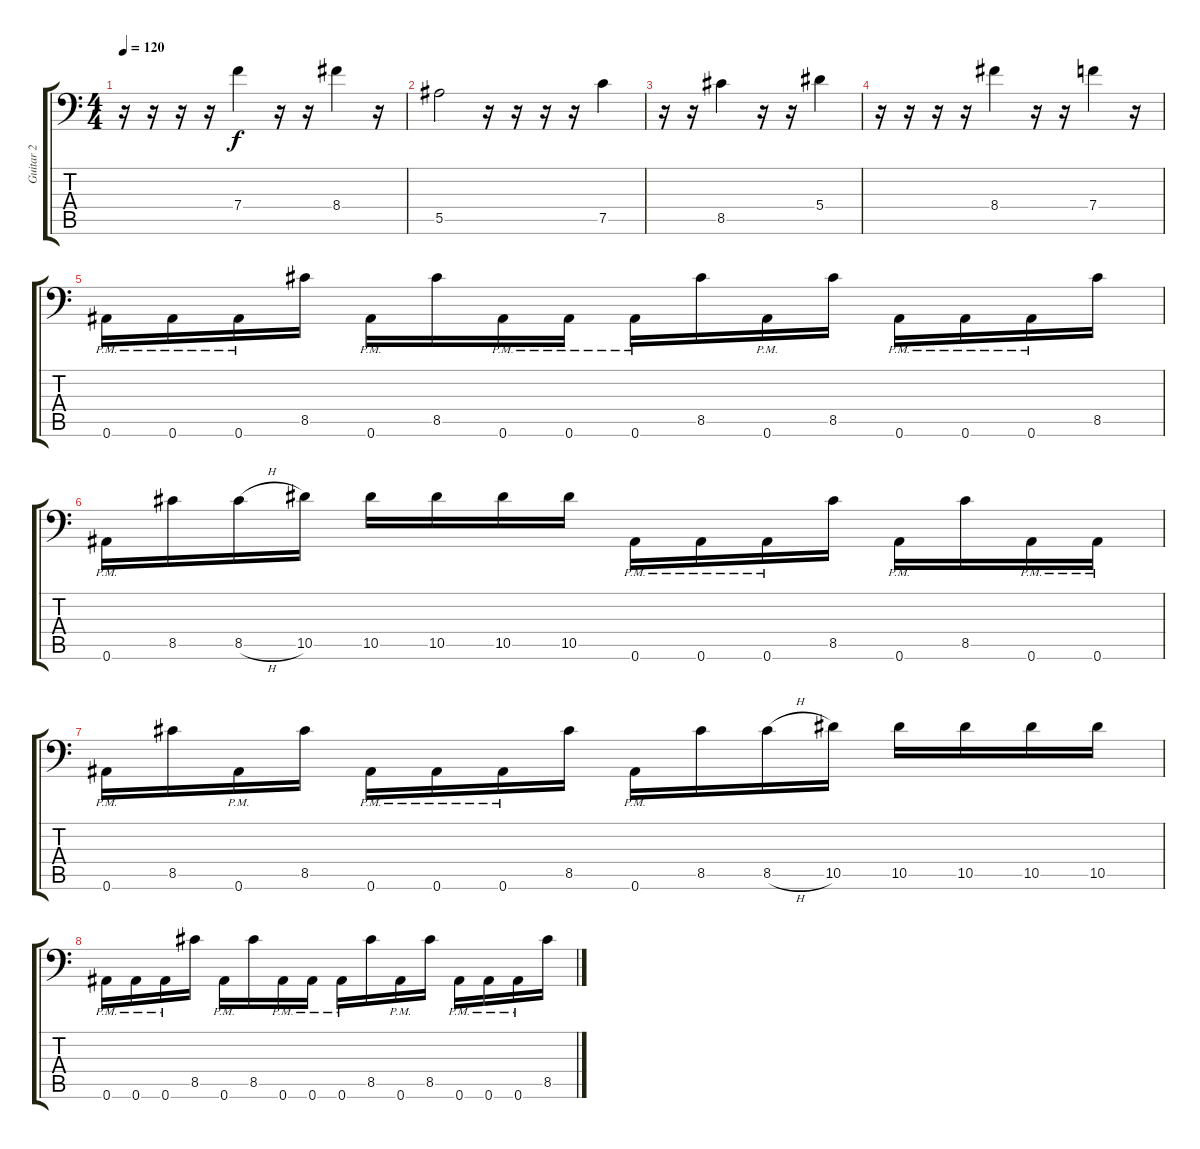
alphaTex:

\track ("Guitar 2" "Guitar 2") {instrument distortionguitar}
\staff {score tabs}
\tuning (C4 G3 Eb3 Bb2 F2 Bb1) {hide}
\ts (4 4)
\tempo 120
\clef f4
\ks c
r.16{dy f} r.16 r.16 r.16 7.4.4 r.16 r.16 8.4.4 r.16 |
5.5.2 r.16 r.16 r.16 r.16 7.5.4 |
r.16 r.16 8.5.4 r.16 r.16 5.4.4 |
r.16 r.16 r.16 r.16 8.4.4 r.16 r.16 7.4.4 r.16 |
0.6{pm}.16 0.6{pm}.16 0.6{pm}.16 8.5.16 0.6{pm}.16 8.5.16 0.6{pm}.16 0.6{pm}.16 0.6{pm}.16 8.5.16 0.6{pm}.16 8.5.16 0.6{pm}.16 0.6{pm}.16 0.6{pm}.16 8.5.16 |
0.6{pm}.16 8.5.16 8.5{h}.16 10.5.16 10.5.16 10.5.16 10.5.16 10.5.16 0.6{pm}.16 0.6{pm}.16 0.6{pm}.16 8.5.16 0.6{pm}.16 8.5.16 0.6{pm}.16 0.6{pm}.16 |
0.6{pm}.16 8.5.16 0.6{pm}.16 8.5.16 0.6{pm}.16 0.6{pm}.16 0.6{pm}.16 8.5.16 0.6{pm}.16 8.5.16 8.5{h}.16 10.5.16 10.5.16 10.5.16 10.5.16 10.5.16 |
0.6{pm}.16 0.6{pm}.16 0.6{pm}.16 8.5.16 0.6{pm}.16 8.5.16 0.6{pm}.16 0.6{pm}.16 0.6{pm}.16 8.5.16 0.6{pm}.16 8.5.16 0.6{pm}.16 0.6{pm}.16 0.6{pm}.16 8.5.16
